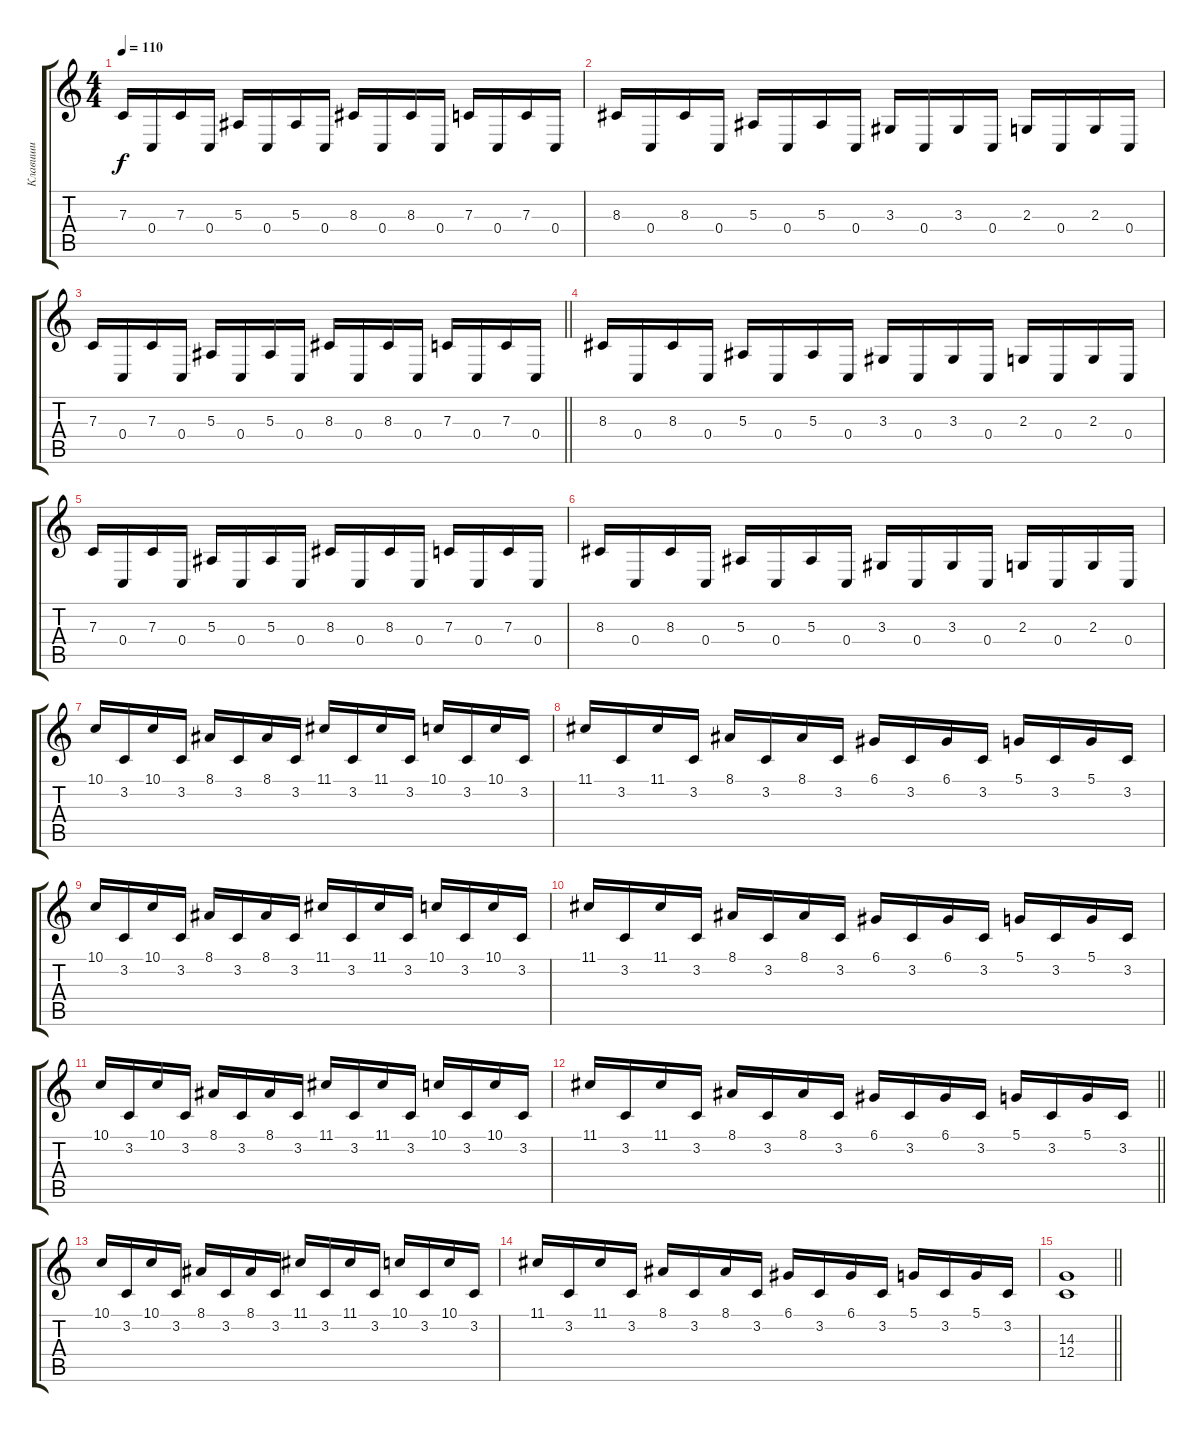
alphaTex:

\track ("Клавиши" "Клавиши") {instrument electricgrandpiano}
\staff {score tabs}
\tuning (D4 A3 F3 C3 G2 C2) {hide}
\ts (4 4)
\tempo 110
\clef g2
\ks c
7.3.16{dy f} 0.4.16 7.3.16 0.4.16 5.3.16 0.4.16 5.3.16 0.4.16 8.3.16 0.4.16 8.3.16 0.4.16 7.3.16 0.4.16 7.3.16 0.4.16 |
8.3.16 0.4.16 8.3.16 0.4.16 5.3.16 0.4.16 5.3.16 0.4.16 3.3.16 0.4.16 3.3.16 0.4.16 2.3.16 0.4.16 2.3.16 0.4.16 |
\barLineRight lightlight
7.3.16 0.4.16 7.3.16 0.4.16 5.3.16 0.4.16 5.3.16 0.4.16 8.3.16 0.4.16 8.3.16 0.4.16 7.3.16 0.4.16 7.3.16 0.4.16 |
8.3.16 0.4.16 8.3.16 0.4.16 5.3.16 0.4.16 5.3.16 0.4.16 3.3.16 0.4.16 3.3.16 0.4.16 2.3.16 0.4.16 2.3.16 0.4.16 |
7.3.16 0.4.16 7.3.16 0.4.16 5.3.16 0.4.16 5.3.16 0.4.16 8.3.16 0.4.16 8.3.16 0.4.16 7.3.16 0.4.16 7.3.16 0.4.16 |
8.3.16 0.4.16 8.3.16 0.4.16 5.3.16 0.4.16 5.3.16 0.4.16 3.3.16 0.4.16 3.3.16 0.4.16 2.3.16 0.4.16 2.3.16 0.4.16 |
10.1.16{instrument electricgrandpiano} 3.2.16 10.1.16 3.2.16 8.1.16 3.2.16 8.1.16 3.2.16 11.1.16 3.2.16 11.1.16 3.2.16 10.1.16 3.2.16 10.1.16 3.2.16 |
11.1.16 3.2.16 11.1.16 3.2.16 8.1.16 3.2.16 8.1.16 3.2.16 6.1.16 3.2.16 6.1.16 3.2.16 5.1.16 3.2.16 5.1.16 3.2.16 |
10.1.16{instrument electricgrandpiano} 3.2.16 10.1.16 3.2.16 8.1.16 3.2.16 8.1.16 3.2.16 11.1.16 3.2.16 11.1.16 3.2.16 10.1.16 3.2.16 10.1.16 3.2.16 |
11.1.16 3.2.16 11.1.16 3.2.16 8.1.16 3.2.16 8.1.16 3.2.16 6.1.16 3.2.16 6.1.16 3.2.16 5.1.16 3.2.16 5.1.16 3.2.16 |
10.1.16{instrument electricgrandpiano} 3.2.16 10.1.16 3.2.16 8.1.16 3.2.16 8.1.16 3.2.16 11.1.16 3.2.16 11.1.16 3.2.16 10.1.16 3.2.16 10.1.16 3.2.16 |
\barLineRight lightlight
11.1.16 3.2.16 11.1.16 3.2.16 8.1.16 3.2.16 8.1.16 3.2.16 6.1.16 3.2.16 6.1.16 3.2.16 5.1.16 3.2.16 5.1.16 3.2.16 |
10.1.16{instrument electricgrandpiano} 3.2.16 10.1.16 3.2.16 8.1.16 3.2.16 8.1.16 3.2.16 11.1.16 3.2.16 11.1.16 3.2.16 10.1.16 3.2.16 10.1.16 3.2.16 |
11.1.16 3.2.16 11.1.16 3.2.16 8.1.16 3.2.16 8.1.16 3.2.16 6.1.16 3.2.16 6.1.16 3.2.16 5.1.16 3.2.16 5.1.16 3.2.16 |
\barLineRight lightlight
(14.3 12.4).1
